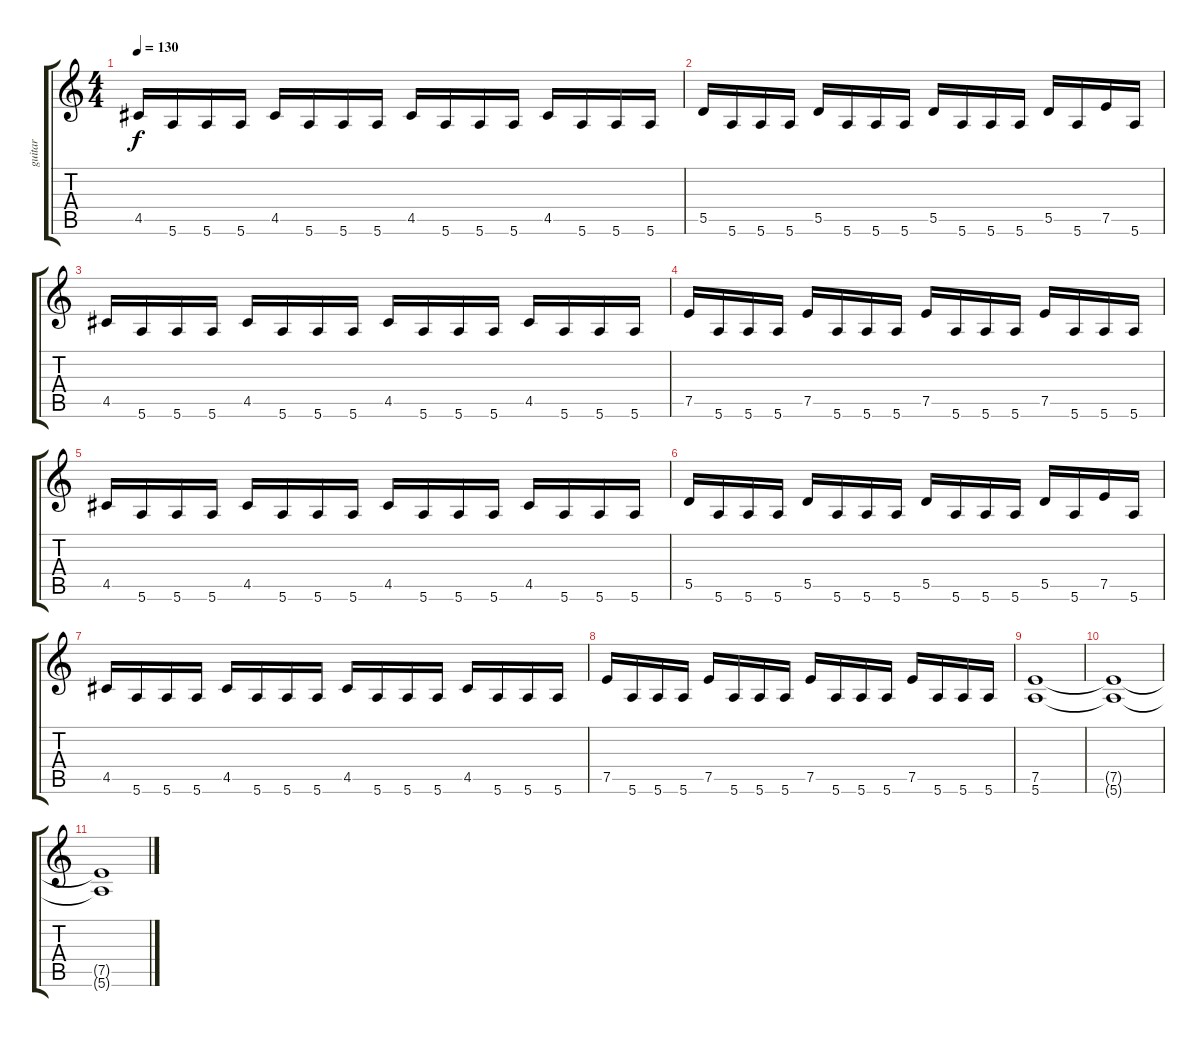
\track ("guitar" "guitar") {instrument distortionguitar}
\staff {score tabs}
\tuning (E4 B3 G3 D3 A2 E2) {hide}
\ts (4 4)
\tempo 130
\clef g2
\ks c
4.5.16{dy f} 5.6.16 5.6.16 5.6.16 4.5.16 5.6.16 5.6.16 5.6.16 4.5.16 5.6.16 5.6.16 5.6.16 4.5.16 5.6.16 5.6.16 5.6.16 |
5.5.16 5.6.16 5.6.16 5.6.16 5.5.16 5.6.16 5.6.16 5.6.16 5.5.16 5.6.16 5.6.16 5.6.16 5.5.16 5.6.16 7.5.16 5.6.16 |
4.5.16 5.6.16 5.6.16 5.6.16 4.5.16 5.6.16 5.6.16 5.6.16 4.5.16 5.6.16 5.6.16 5.6.16 4.5.16 5.6.16 5.6.16 5.6.16 |
7.5.16 5.6.16 5.6.16 5.6.16 7.5.16 5.6.16 5.6.16 5.6.16 7.5.16 5.6.16 5.6.16 5.6.16 7.5.16 5.6.16 5.6.16 5.6.16 |
4.5.16 5.6.16 5.6.16 5.6.16 4.5.16 5.6.16 5.6.16 5.6.16 4.5.16 5.6.16 5.6.16 5.6.16 4.5.16 5.6.16 5.6.16 5.6.16 |
5.5.16 5.6.16 5.6.16 5.6.16 5.5.16 5.6.16 5.6.16 5.6.16 5.5.16 5.6.16 5.6.16 5.6.16 5.5.16 5.6.16 7.5.16 5.6.16 |
4.5.16 5.6.16 5.6.16 5.6.16 4.5.16 5.6.16 5.6.16 5.6.16 4.5.16 5.6.16 5.6.16 5.6.16 4.5.16 5.6.16 5.6.16 5.6.16 |
7.5.16 5.6.16 5.6.16 5.6.16 7.5.16 5.6.16 5.6.16 5.6.16 7.5.16 5.6.16 5.6.16 5.6.16 7.5.16 5.6.16 5.6.16 5.6.16 |
(7.5 5.6).1 |
(7.5{t} 5.6{t}).1 |
(7.5{t} 5.6{t}).1
